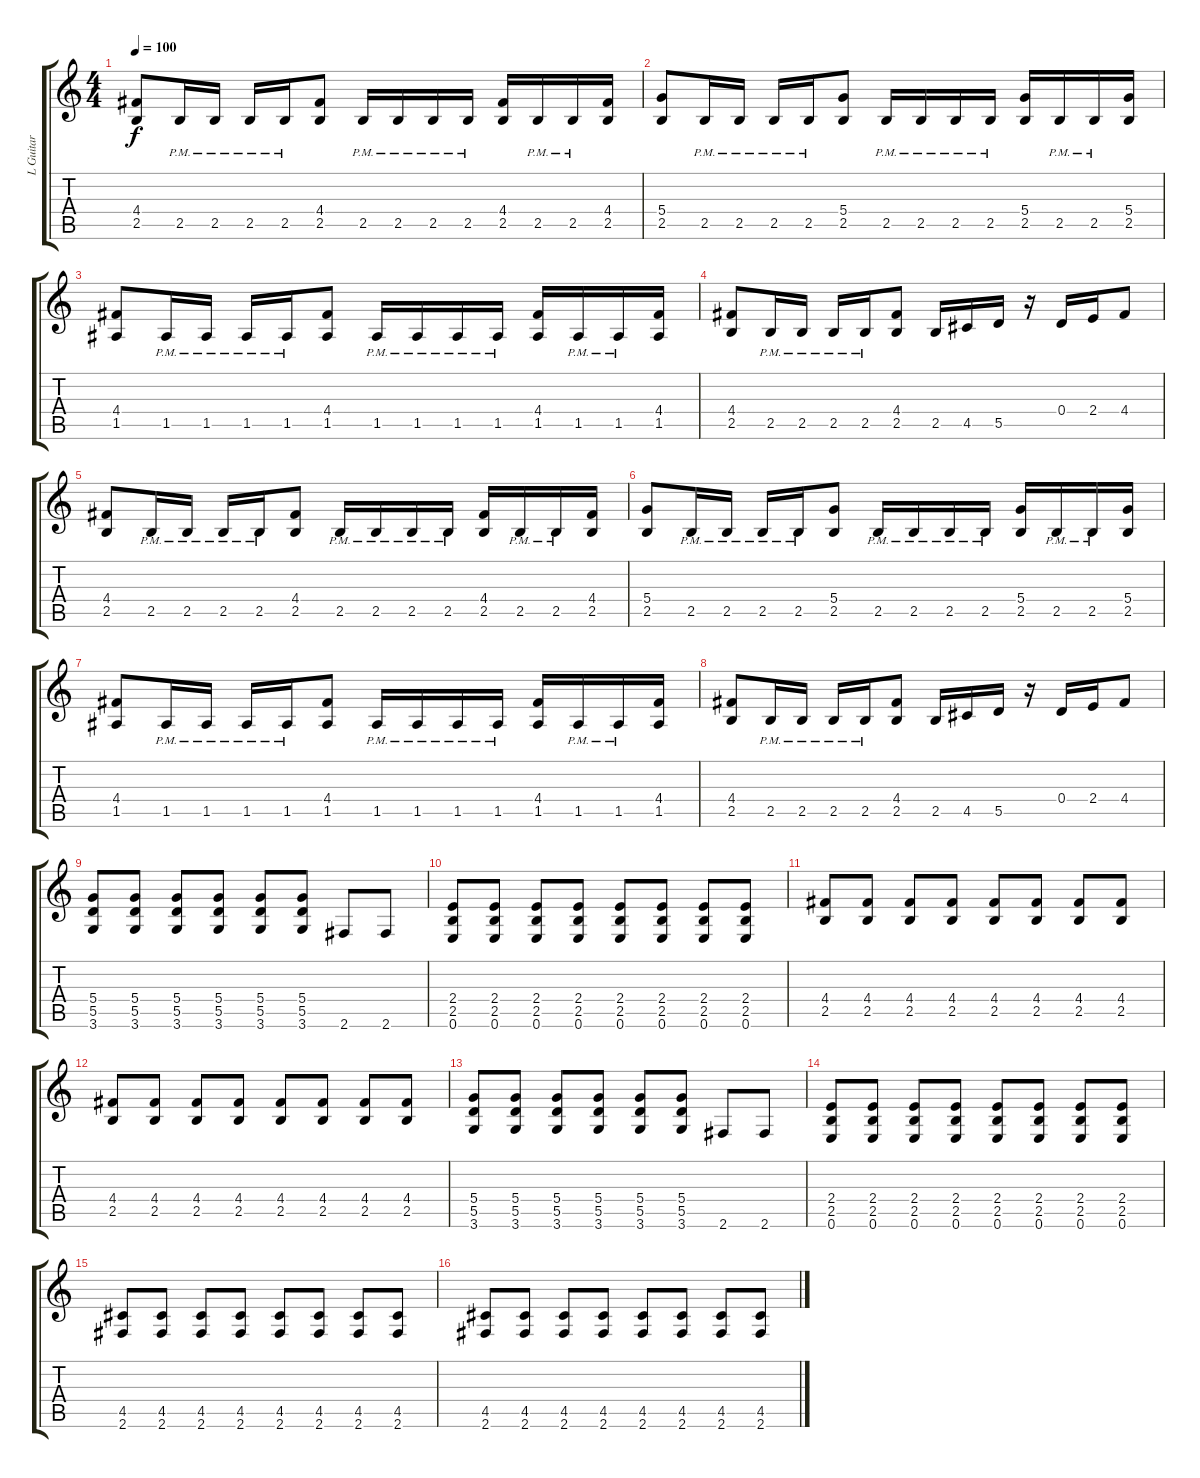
\track ("L Guitar" "L Guitar") {instrument overdrivenguitar}
\staff {score tabs}
\tuning (E4 B3 G3 D3 A2 E2) {hide}
\ts (4 4)
\tempo 100
\clef g2
\ks c
(4.4 2.5).8{dy f} 2.5{pm}.16 2.5{pm}.16 2.5{pm}.16 2.5{pm}.16 (4.4 2.5).8 2.5{pm}.16 2.5{pm}.16 2.5{pm}.16 2.5{pm}.16 (4.4 2.5).16 2.5{pm}.16 2.5{pm}.16 (4.4 2.5).16 |
(5.4 2.5).8 2.5{pm}.16 2.5{pm}.16 2.5{pm}.16 2.5{pm}.16 (5.4 2.5).8 2.5{pm}.16 2.5{pm}.16 2.5{pm}.16 2.5{pm}.16 (5.4 2.5).16 2.5{pm}.16 2.5{pm}.16 (5.4 2.5).16 |
(4.4 1.5).8 1.5{pm}.16 1.5{pm}.16 1.5{pm}.16 1.5{pm}.16 (4.4 1.5).8 1.5{pm}.16 1.5{pm}.16 1.5{pm}.16 1.5{pm}.16 (4.4 1.5).16 1.5{pm}.16 1.5{pm}.16 (4.4 1.5).16 |
(4.4 2.5).8 2.5{pm}.16 2.5{pm}.16 2.5{pm}.16 2.5{pm}.16 (4.4 2.5).8 2.5.16 4.5.16 5.5.16 r.16 0.4.16 2.4.16 4.4.8 |
(4.4 2.5).8 2.5{pm}.16 2.5{pm}.16 2.5{pm}.16 2.5{pm}.16 (4.4 2.5).8 2.5{pm}.16 2.5{pm}.16 2.5{pm}.16 2.5{pm}.16 (4.4 2.5).16 2.5{pm}.16 2.5{pm}.16 (4.4 2.5).16 |
(5.4 2.5).8 2.5{pm}.16 2.5{pm}.16 2.5{pm}.16 2.5{pm}.16 (5.4 2.5).8 2.5{pm}.16 2.5{pm}.16 2.5{pm}.16 2.5{pm}.16 (5.4 2.5).16 2.5{pm}.16 2.5{pm}.16 (5.4 2.5).16 |
(4.4 1.5).8 1.5{pm}.16 1.5{pm}.16 1.5{pm}.16 1.5{pm}.16 (4.4 1.5).8 1.5{pm}.16 1.5{pm}.16 1.5{pm}.16 1.5{pm}.16 (4.4 1.5).16 1.5{pm}.16 1.5{pm}.16 (4.4 1.5).16 |
(4.4 2.5).8 2.5{pm}.16 2.5{pm}.16 2.5{pm}.16 2.5{pm}.16 (4.4 2.5).8 2.5.16 4.5.16 5.5.16 r.16 0.4.16 2.4.16 4.4.8 |
(5.4 5.5 3.6).8 (5.4 5.5 3.6).8 (5.4 5.5 3.6).8 (5.4 5.5 3.6).8 (5.4 5.5 3.6).8 (5.4 5.5 3.6).8 2.6.8 2.6.8 |
(2.4 2.5 0.6).8 (2.4 2.5 0.6).8 (2.4 2.5 0.6).8 (2.4 2.5 0.6).8 (2.4 2.5 0.6).8 (2.4 2.5 0.6).8 (2.4 2.5 0.6).8 (2.4 2.5 0.6).8 |
(4.4 2.5).8 (4.4 2.5).8 (4.4 2.5).8 (4.4 2.5).8 (4.4 2.5).8 (4.4 2.5).8 (4.4 2.5).8 (4.4 2.5).8 |
(4.4 2.5).8 (4.4 2.5).8 (4.4 2.5).8 (4.4 2.5).8 (4.4 2.5).8 (4.4 2.5).8 (4.4 2.5).8 (4.4 2.5).8 |
(5.4 5.5 3.6).8 (5.4 5.5 3.6).8 (5.4 5.5 3.6).8 (5.4 5.5 3.6).8 (5.4 5.5 3.6).8 (5.4 5.5 3.6).8 2.6.8 2.6.8 |
(2.4 2.5 0.6).8 (2.4 2.5 0.6).8 (2.4 2.5 0.6).8 (2.4 2.5 0.6).8 (2.4 2.5 0.6).8 (2.4 2.5 0.6).8 (2.4 2.5 0.6).8 (2.4 2.5 0.6).8 |
(4.5 2.6).8 (4.5 2.6).8 (4.5 2.6).8 (4.5 2.6).8 (4.5 2.6).8 (4.5 2.6).8 (4.5 2.6).8 (4.5 2.6).8 |
(4.5 2.6).8 (4.5 2.6).8 (4.5 2.6).8 (4.5 2.6).8 (4.5 2.6).8 (4.5 2.6).8 (4.5 2.6).8 (4.5 2.6).8
